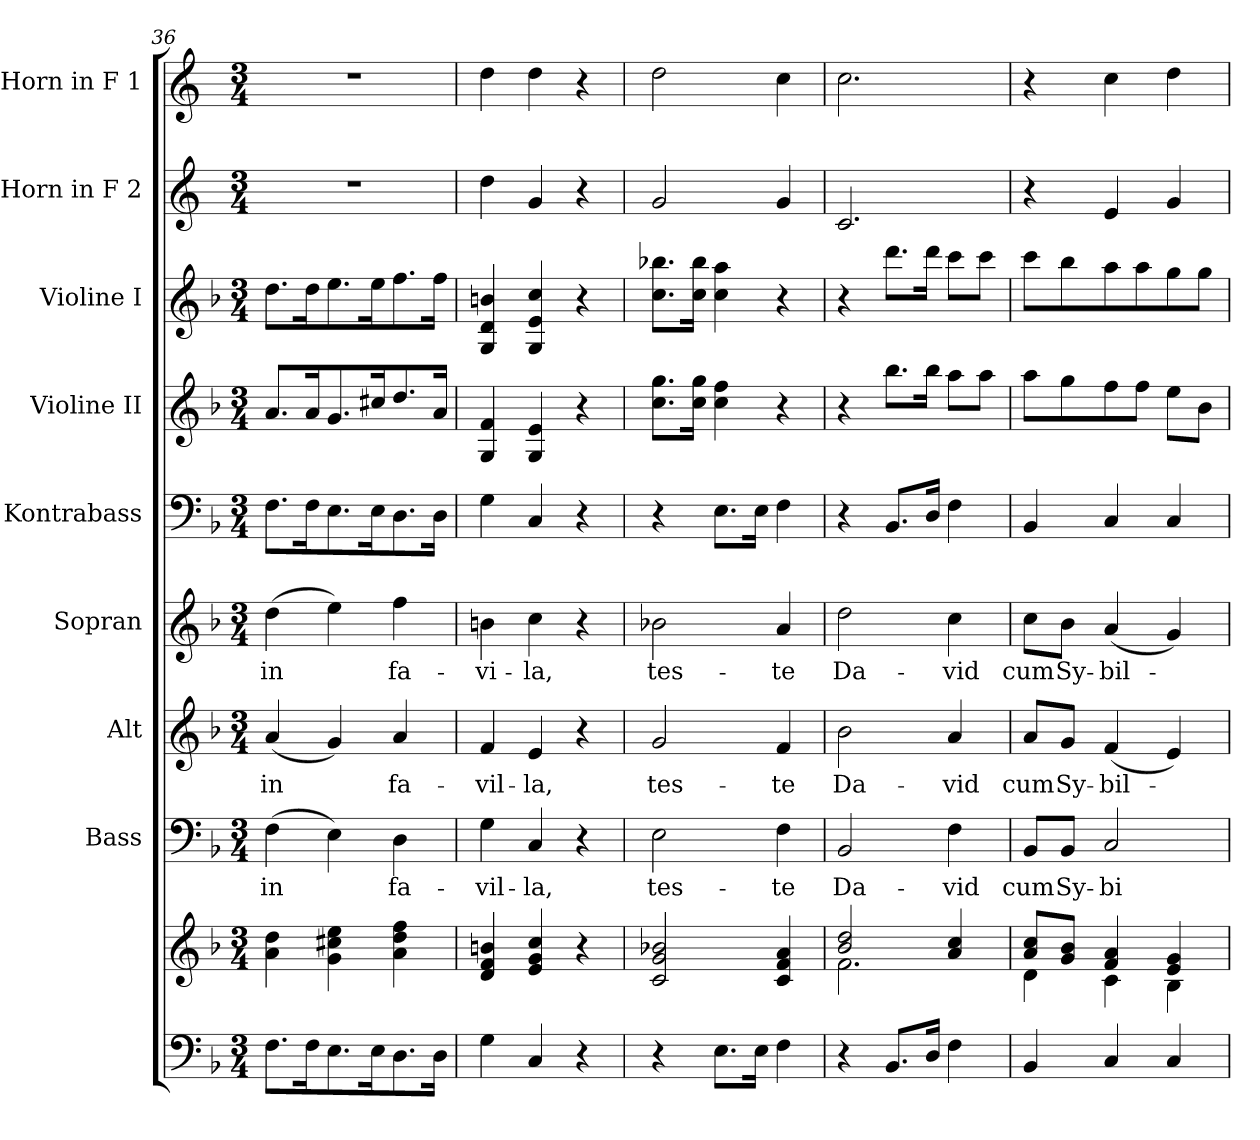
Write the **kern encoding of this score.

**kern	**kern	**kern	**text	**kern	**text	**kern	**text	**kern	**kern	**kern	**kern	**kern
*part9	*part9	*part8	*part8	*part7	*part7	*part6	*part6	*part5	*part4	*part3	*part2	*part1
*staff10	*staff9	*staff8	*staff8	*staff7	*staff7	*staff6	*staff6	*staff5	*staff4	*staff3	*staff2	*staff1
*	*	*I"Bass	*	*I"Alt	*	*I"Sopran	*	*I"Kontrabass	*I"Violine II	*I"Violine I	*I"Horn in F 2	*I"Horn in F 1
*	*	*I'B.	*	*I'A.	*	*I'S.	*	*I'Kb.	*I'Vl. II	*I'Vl. I	*I'Hrn. F 2	*I'Hrn. F 1
*clefF4	*clefG2	*clefF4	*	*clefG2	*	*clefG2	*	*clefF4	*clefG2	*clefG2	*clefG2	*clefG2
*	*	*	*	*	*	*	*	*ITrd7c12	*	*	*ITrd4c7	*ITrd4c7
*k[b-]	*k[b-]	*k[b-]	*	*k[b-]	*	*k[b-]	*	*k[b-]	*k[b-]	*k[b-]	*k[b-]	*k[b-]
*F:	*F:	*F:	*	*F:	*	*F:	*	*F:	*F:	*F:	*F:	*F:
*M3/4	*M3/4	*M3/4	*	*M3/4	*	*M3/4	*	*M3/4	*M3/4	*M3/4	*M3/4	*M3/4
=36	=36	=36	=36	=36	=36	=36	=36	=36	=36	=36	=36	=36
!	!	!	!LO:LY:b	!	!LO:LY:b	!	!LO:LY:b	!	!	!	!	!
8.F\L	4a\ 4dd\	(>4F\	in	(<4a/	in	(>4dd\	in	8.FF\L	8.a/L	8.dd\L	2.r	2.r
16F\k	.	.	.	.	.	.	.	16FF\k	16a/k	16dd\k	.	.
8.E\	4g\ 4cc#X\ 4ee\	4E\)	.	4g/)	.	4ee\)	.	8.EE\	8.g/	8.ee\	.	.
16E\k	.	.	.	.	.	.	.	16EE\k	16cc#X/k	16ee\k	.	.
!	!	!	!LO:LY:b	!	!LO:LY:b	!	!LO:LY:b	!	!	!	!	!
8.D\	4a\ 4dd\ 4ff\	4D\	fa-	4a/	fa-	4ff\	fa-	8.DD\	8.dd/	8.ff\	.	.
16D\Jk	.	.	.	.	.	.	.	16DD\Jk	16a/Jk	16ff\Jk	.	.
=37	=37	=37	=37	=37	=37	=37	=37	=37	=37	=37	=37	=37
!	!	!	!LO:LY:b	!	!LO:LY:b	!	!LO:LY:b	!	!	!	!	!
4G\	4d/ 4f/ 4bn/	4G\	-vil-	4f/	-vil-	4bn\	-vi-	4GG\	4G/ 4f/	4G/ 4d/ 4bn/	4g\	4g\
!	!	!	!LO:LY:b	!	!LO:LY:b	!	!LO:LY:b	!	!	!	!	!
4C/	4e/ 4g/ 4cc/	4C/	-la,	4e/	-la,	4cc\	-la,	4CC/	4G/ 4e/	4G/ 4e/ 4cc/	4c/	4g\
4r	4r	4r	.	4r	.	4r	.	4r	4r	4r	4r	4r
=38	=38	=38	=38	=38	=38	=38	=38	=38	=38	=38	=38	=38
!	!	!	!LO:LY:b	!	!LO:LY:b	!	!LO:LY:b	!	!	!	!	!
4r	2c/ 2g/ 2b-X/	2E\	tes-	2g/	tes-	2b-X\	tes-	4r	8.cc\ 8.gg\L	8.cc\ 8.bb-X\L	2c/	2g\
.	.	.	.	.	.	.	.	.	16cc\ 16gg\Jk	16cc\ 16bb-\Jk	.	.
8.E\L	.	.	.	.	.	.	.	8.EE\L	4cc\ 4ff\	4cc\ 4aa\	.	.
16E\Jk	.	.	.	.	.	.	.	16EE\Jk	.	.	.	.
!	!	!	!LO:LY:b	!	!LO:LY:b	!	!LO:LY:b	!	!	!	!	!
4F\	4c/ 4f/ 4a/	4F\	-te	4f/	-te	4a/	-te	4FF\	4r	4r	4c/	4f\
=39	=39	=39	=39	=39	=39	=39	=39	=39	=39	=39	=39	=39
*	*^	*	*	*	*	*	*	*	*	*	*	*
!	!	!	!	!LO:LY:b	!	!LO:LY:b	!	!LO:LY:b	!	!	!	!	!
4r	2b-/ 2dd/	2.f\	2BB-/	Da-	2b-\	Da-	2dd\	Da-	4r	4r	4r	2.F/	2.f\
8.BB-/L	.	.	.	.	.	.	.	.	8.BBB-/L	8.bb-\L	8.ddd\L	.	.
16D/Jk	.	.	.	.	.	.	.	.	16DD/Jk	16bb-\Jk	16ddd\Jk	.	.
!	!	!	!	!LO:LY:b	!	!LO:LY:b	!	!LO:LY:b	!	!	!	!	!
4F\	4a/ 4cc/	.	4F\	-vid	4a/	-vid	4cc\	-vid	4FF\	8aa\L	8ccc\L	.	.
.	.	.	.	.	.	.	.	.	.	8aa\J	8ccc\J	.	.
!!LO:PB:g=z
=40	=40	=40	=40	=40	=40	=40	=40	=40	=40	=40	=40	=40	=40
!	!	!	!	!LO:LY:b	!	!LO:LY:b	!	!LO:LY:b	!	!	!	!	!
4BB-/	8a/ 8cc/L	4d\	8BB-/L	cum	8a/L	cum	8cc\L	cum	4BBB-/	8aa\L	8ccc\L	4r	4r
!	!	!	!	!LO:LY:b	!	!LO:LY:b	!	!LO:LY:b	!	!	!	!	!
.	8g/ 8b-/J	.	8BB-/J	Sy-	8g/J	Sy-	8b-\J	Sy-	.	8gg\	8bb-\	.	.
!	!	!	!	!LO:LY:b	!	!LO:LY:b	!	!LO:LY:b	!	!	!	!	!
4C/	4f/ 4a/	4c\	2C/	-bi-	(<4f/	-bil-	(<4a/	-bil-	4CC/	8ff\	8aa\	4A/	4f\
.	.	.	.	.	.	.	.	.	.	8ff\J	8aa\	.	.
4C/	4e/ 4g/	4B-\	.	.	4e/)	.	4g/)	.	4CC/	8ee\L	8gg\	4c/	4g\
.	.	.	.	.	.	.	.	.	.	8b-\J	8gg\J	.	.
*	*v	*v	*	*	*	*	*	*	*	*	*	*	*
=	=	=	=	=	=	=	=	=	=	=	=	=
*-	*-	*-	*-	*-	*-	*-	*-	*-	*-	*-	*-	*-
